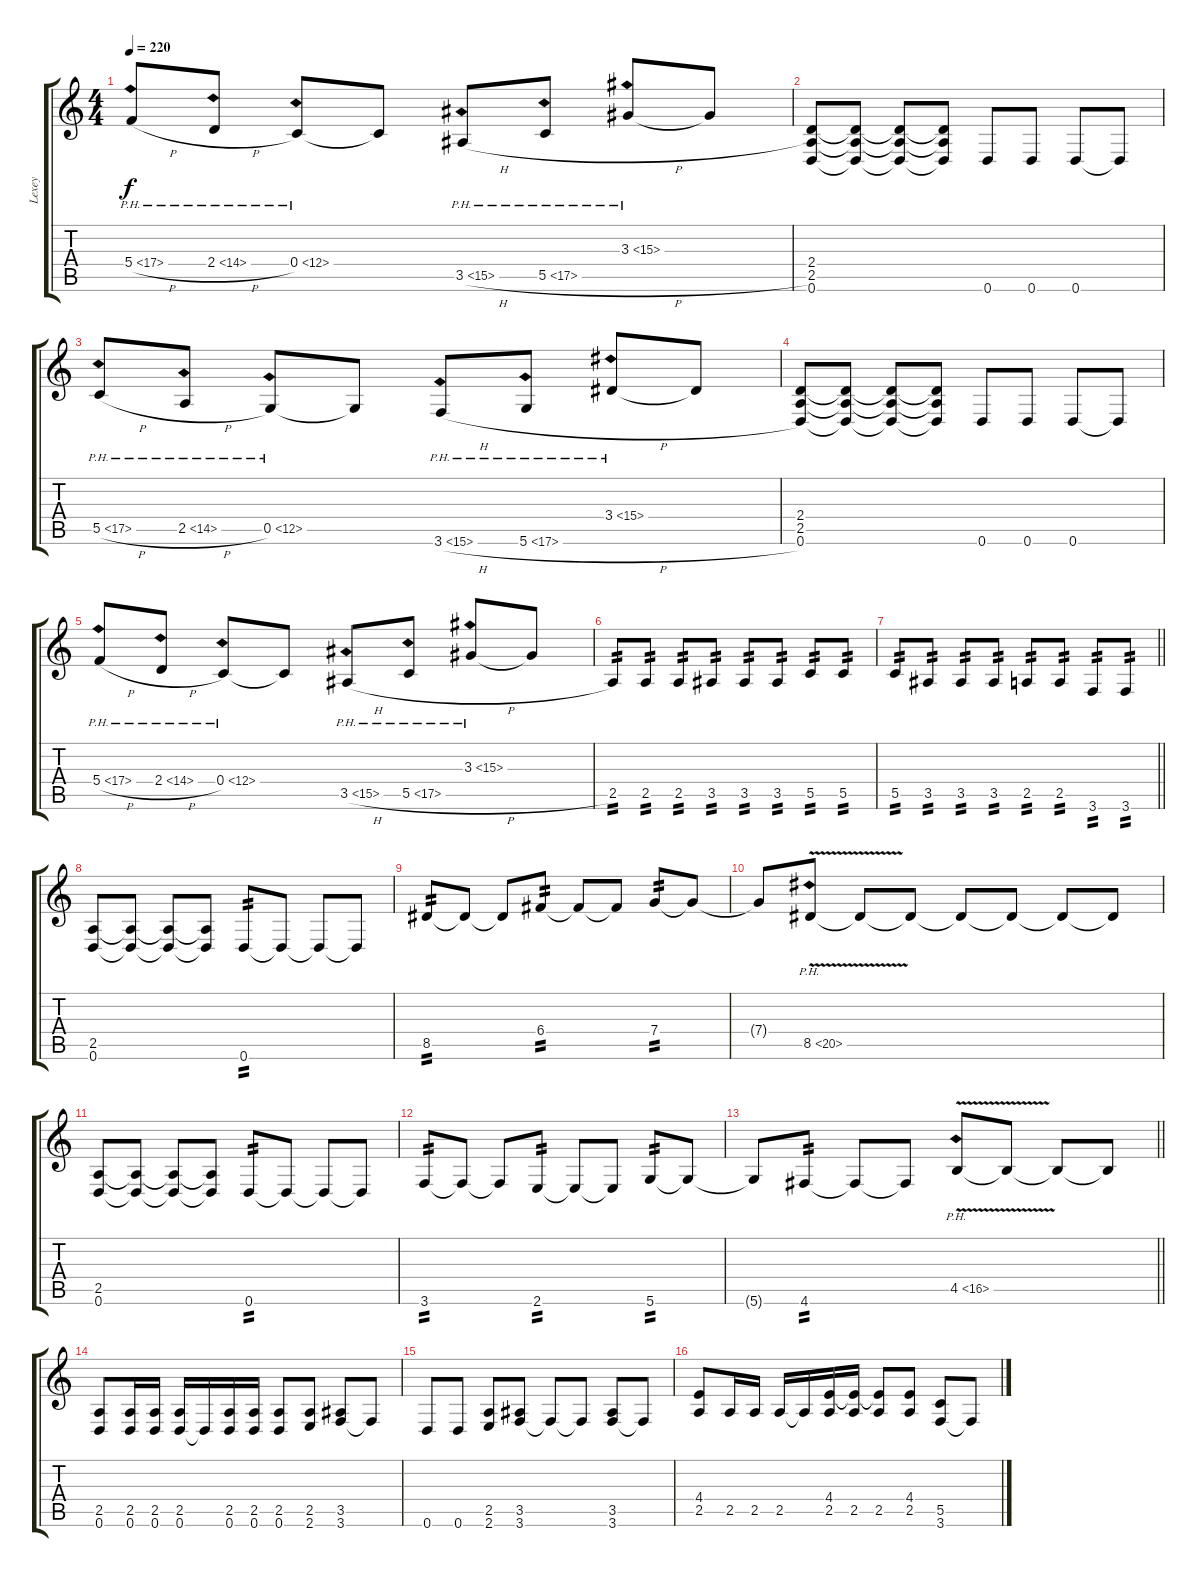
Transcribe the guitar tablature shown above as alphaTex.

\track ("Lexey" "Lexey") {instrument distortionguitar}
\staff {score tabs}
\tuning (D4 A3 F3 C3 G2 D2) {hide}
\ts (4 4)
\tempo 220
\clef g2
\ks c
5.4{ph 12 h}.8{dy f} 2.4{ph 12 h}.8 0.4{ph 12}.8 0.4{t}.8 3.5{ph 12 h}.8 5.5{ph 12 h}.8 3.3{ph 12}.8 3.3{t}.8 |
(2.4 2.5 0.6).8 (2.4{t} 2.5{t} 0.6{t}).8 (2.4{t} 2.5{t} 0.6{t}).8 (2.4{t} 2.5{t} 0.6{t}).8 0.6.8 0.6.8 0.6.8 0.6{t}.8 |
5.5{ph 12 h}.8 2.5{ph 12 h}.8 0.5{ph 12}.8 0.5{t}.8 3.6{ph 12 h}.8 5.6{ph 12 h}.8 3.4{ph 12}.8 3.4{t}.8 |
(2.4 2.5 0.6).8 (2.4{t} 2.5{t} 0.6{t}).8 (2.4{t} 2.5{t} 0.6{t}).8 (2.4{t} 2.5{t} 0.6{t}).8 0.6.8 0.6.8 0.6.8 0.6{t}.8 |
5.4{ph 12 h}.8 2.4{ph 12 h}.8 0.4{ph 12}.8 0.4{t}.8 3.5{ph 12 h}.8 5.5{ph 12 h}.8 3.3{ph 12}.8 3.3{t}.8 |
2.5.8{tp 2} 2.5.8{tp 2} 2.5.8{tp 2} 3.5.8{tp 2} 3.5.8{tp 2} 3.5.8{tp 2} 5.5.8{tp 2} 5.5.8{tp 2} |
\barLineRight lightlight
5.5.8{tp 2} 3.5.8{tp 2} 3.5.8{tp 2} 3.5.8{tp 2} 2.5.8{tp 2} 2.5.8{tp 2} 3.6.8{tp 2} 3.6.8{tp 2} |
(2.5 0.6).8 (2.5{t} 0.6{t}).8 (2.5{t} 0.6{t}).8 (2.5{t} 0.6{t}).8 0.6.8{tp 2} 0.6{t}.8 0.6{t}.8 0.6{t}.8 |
8.5.8{tp 2} 8.5{t}.8 8.5{t}.8 6.4.8{tp 2} 6.4{t}.8 6.4{t}.8 7.4.8{tp 2} 7.4{t}.8 |
7.4{t}.8 8.5{ph 12 v}.8 8.5{t}.8 8.5{t}.8 8.5{t}.8 8.5{t}.8 8.5{t}.8 8.5{t}.8 |
(2.5 0.6).8 (2.5{t} 0.6{t}).8 (2.5{t} 0.6{t}).8 (2.5{t} 0.6{t}).8 0.6.8{tp 2} 0.6{t}.8 0.6{t}.8 0.6{t}.8 |
3.6.8{tp 2} 3.6{t}.8 3.6{t}.8 2.6.8{tp 2} 2.6{t}.8 2.6{t}.8 5.6.8{tp 2} 5.6{t}.8 |
\barLineRight lightlight
5.6{t}.8 4.6.8{tp 2} 4.6{t}.8 4.6{t}.8 4.5{ph 12 v}.8 4.5{t}.8 4.5{t}.8 4.5{t}.8 |
(2.5 0.6).8 (2.5 0.6).16 (2.5 0.6).16 (2.5 0.6).16 0.6{t}.16 (2.5 0.6).16 (2.5 0.6).16 (2.5 0.6).8 (2.5 2.6).8 (3.5 3.6).8 3.6{t}.8 |
0.6.8 0.6.8 (2.5 2.6).8 (3.5 3.6).8 3.6{t}.8 3.6{t}.8 (3.5 3.6).8 3.6{t}.8 |
(4.4 2.5).8 2.5.16 2.5.16 2.5.16 2.5{t}.16 (4.4 2.5).16 (4.4{t} 2.5).16 (4.4{t} 2.5).8 (4.4 2.5).8 (5.5 3.6).8 3.6{t}.8
